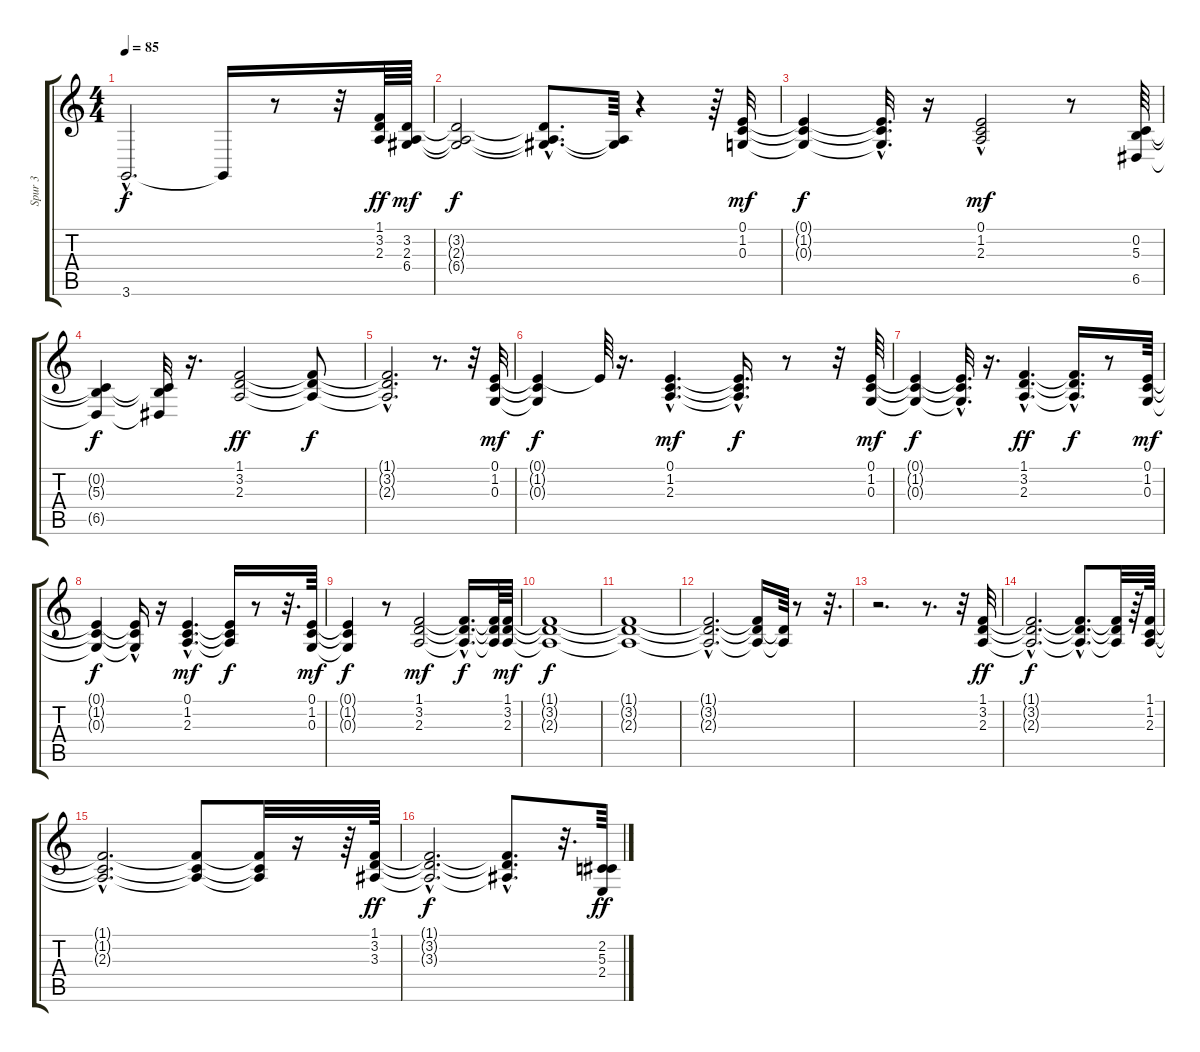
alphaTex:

\track ("Spur 3" "Spur 3") {instrument stringensemble1}
\staff {score tabs}
\tuning (E4 B3 G3 D3 A2 E2) {hide}
\ts (4 4)
\tempo 85
\clef g2
\ks c
3.6{hac t}.2{d dy f} 3.6{t}.16 r.8 r.32 (1.1 3.2 2.3).64{dy ff} (3.2 2.3 6.4).64{dy mf} |
(3.2{t} 2.3{t} 6.4{t}).2{dy f} (3.2{hac t} 2.3{hac t} 6.4{hac t}).8{d} (2.3{t} 6.4{t}).64 r.4 r.64 (0.1 1.2 0.3).32{dy mf} |
(0.1{t} 1.2{t} 0.3{t}).4{dy f} (0.1{hac t} 1.2{hac t} 0.3{hac t}).32{d} r.16 (0.1 1.2{hac} 2.3{hac}).2{dy mf} r.8 (0.2 5.3 6.5).64 |
(0.2{t} 5.3{t} 6.5{t}).4{dy f} (0.2{t} 5.3{t} 6.5{t}).32 r.16{d} (1.1 3.2 2.3).2{dy ff} (1.1{t} 3.2{t} 2.3{t}).8{dy f} |
(1.1{hac t} 3.2{t} 2.3{hac t}).2{d} r.8{d} r.32 (0.1 1.2 0.3).32{dy mf} |
(0.1{t} 1.2{t} 0.3{t}).4{dy f} 0.1{t}.64 r.16{d} (0.1{hac} 1.2{hac} 2.3{hac}).4{d dy mf} (0.1{hac t} 1.2{hac t} 2.3{hac t}).16{d dy f} r.8 r.32 (0.1 1.2 0.3).64{dy mf} |
(0.1{t} 1.2{t} 0.3{t}).4{dy f} (0.1{hac t} 1.2{hac t} 0.3{t}).32{d} r.16{d} (1.1{hac} 3.2{hac} 2.3{hac}).4{d dy ff} (1.1{hac t} 3.2{hac t} 2.3{hac t}).16{d dy f} r.8 (0.1 1.2 0.3).64{dy mf} |
(0.1{t} 1.2{t} 0.3{t}).4{dy f} (0.1{t} 1.2{t} 0.3{hac t}).16 r.16 (0.1{hac} 1.2{hac} 2.3{hac}).4{d dy mf} (0.1{t} 1.2{t} 2.3{t}).16{dy f} r.8 r.32{d} (0.1 1.2 0.3).64{dy mf} |
(0.1{t} 1.2{t} 0.3{t}).4{dy f} r.8 (1.1 3.2 2.3).2{dy mf} (1.1{hac t} 3.2{hac t} 2.3{hac t}).16{d dy f} (1.1{t} 3.2{t} 2.3{t}).64 (1.1 3.2 2.3).64{dy mf} |
(1.1{t} 3.2{t} 2.3{t}).1{dy f} |
(1.1{t} 3.2{t} 2.3{t}).1 |
(1.1{hac t} 3.2{hac t} 2.3{hac t}).2{d} (1.1{t} 3.2{t} 2.3{t}).16 (3.2{t} 2.3{t}).64 r.8 r.32{d} |
r.2{d} r.8{d} r.32 (1.1 3.2 2.3).32{dy ff} |
(1.1{hac t} 3.2{hac t} 2.3{hac t}).2{d dy f} (1.1{hac t} 3.2{hac t} 2.3{hac t}).8{d} (1.1{t} 3.2{t} 2.3{t}).32 r.64 (1.1 1.2 2.3).64 |
(1.1{hac t} 1.2{hac t} 2.3{hac t}).2{d} (1.1{t} 1.2{t} 2.3{t}).8 (1.1{t} 1.2{t} 2.3{t}).32 r.16 r.64 (1.1 3.2 3.3).64{dy ff} |
(1.1{hac t} 3.2{hac t} 3.3{hac t}).2{d dy f} (1.1{hac t} 3.2{hac t} 3.3{hac t}).8{d} r.32{d} (2.2 5.3 2.4).64{dy ff}
